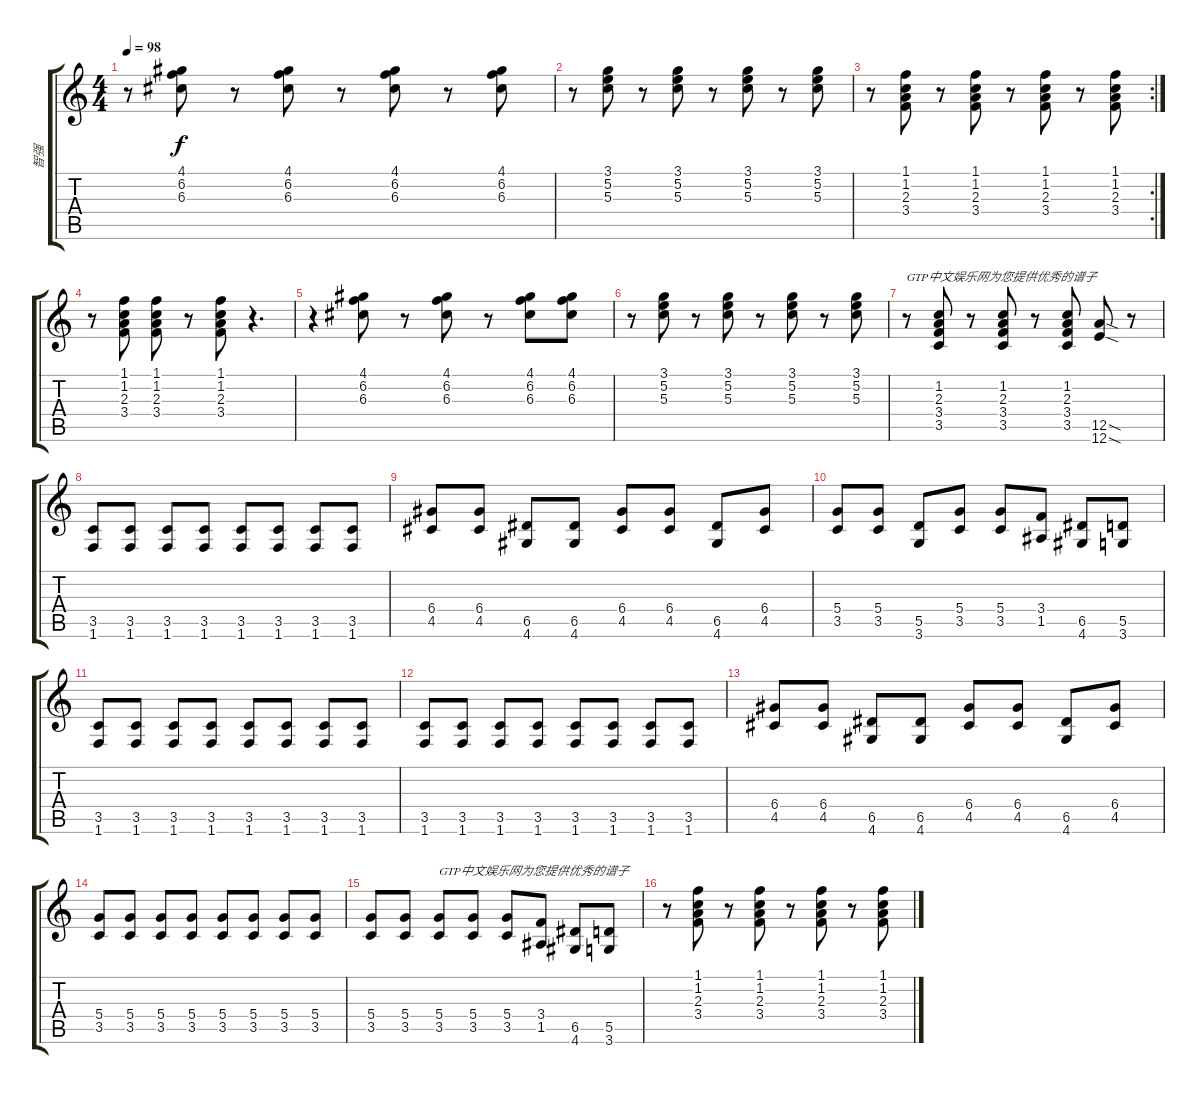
\track ("智强" "智强") {instrument overdrivenguitar}
\staff {score tabs}
\tuning (E4 B3 G3 D3 A2 E2) {hide}
\ts (4 4)
\tempo 98
\clef g2
\ks c
r.8{dy f} (4.1 6.2 6.3).8 r.8 (4.1 6.2 6.3).8 r.8 (4.1 6.2 6.3).8 r.8 (4.1 6.2 6.3).8 |
r.8 (3.1 5.2 5.3).8 r.8 (3.1 5.2 5.3).8 r.8 (3.1 5.2 5.3).8 r.8 (3.1 5.2 5.3).8 |
\rc 2
r.8 (1.1 1.2 2.3 3.4).8 r.8 (1.1 1.2 2.3 3.4).8 r.8 (1.1 1.2 2.3 3.4).8 r.8 (1.1 1.2 2.3 3.4).8 |
r.8 (1.1 1.2 2.3 3.4).8 (1.1 1.2 2.3 3.4).8 r.8 (1.1 1.2 2.3 3.4).8 r.4{d} |
r.4 (4.1 6.2 6.3).8 r.8 (4.1 6.2 6.3).8 r.8 (4.1 6.2 6.3).8 (4.1 6.2 6.3).8 |
r.8 (3.1 5.2 5.3).8 r.8 (3.1 5.2 5.3).8 r.8 (3.1 5.2 5.3).8 r.8 (3.1 5.2 5.3).8 |
r.8{txt "GTP中文娱乐网为您提供优秀的谱子"} (1.2 2.3 3.4 3.5).8 r.8 (1.2 2.3 3.4 3.5).8 r.8 (1.2 2.3 3.4 3.5).8 (12.5{sod} 12.6{sod}).8 r.8 |
(3.5 1.6).8 (3.5 1.6).8 (3.5 1.6).8 (3.5 1.6).8 (3.5 1.6).8 (3.5 1.6).8 (3.5 1.6).8 (3.5 1.6).8 |
(6.4 4.5).8 (6.4 4.5).8 (6.5 4.6).8 (6.5 4.6).8 (6.4 4.5).8 (6.4 4.5).8 (6.5 4.6).8 (6.4 4.5).8 |
(5.4 3.5).8 (5.4 3.5).8 (5.5 3.6).8 (5.4 3.5).8 (5.4 3.5).8 (3.4 1.5).8 (6.5 4.6).8 (5.5 3.6).8 |
(3.5 1.6).8 (3.5 1.6).8 (3.5 1.6).8 (3.5 1.6).8 (3.5 1.6).8 (3.5 1.6).8 (3.5 1.6).8 (3.5 1.6).8 |
(3.5 1.6).8 (3.5 1.6).8 (3.5 1.6).8 (3.5 1.6).8 (3.5 1.6).8 (3.5 1.6).8 (3.5 1.6).8 (3.5 1.6).8 |
(6.4 4.5).8 (6.4 4.5).8 (6.5 4.6).8 (6.5 4.6).8 (6.4 4.5).8 (6.4 4.5).8 (6.5 4.6).8 (6.4 4.5).8 |
(5.4 3.5).8 (5.4 3.5).8 (5.4 3.5).8 (5.4 3.5).8 (5.4 3.5).8 (5.4 3.5).8 (5.4 3.5).8 (5.4 3.5).8 |
(5.4 3.5).8 (5.4 3.5).8 (5.4 3.5).8{txt "GTP中文娱乐网为您提供优秀的谱子"} (5.4 3.5).8 (5.4 3.5).8 (3.4 1.5).8 (6.5 4.6).8 (5.5 3.6).8 |
r.8 (1.1 1.2 2.3 3.4).8 r.8 (1.1 1.2 2.3 3.4).8 r.8 (1.1 1.2 2.3 3.4).8 r.8 (1.1 1.2 2.3 3.4).8
